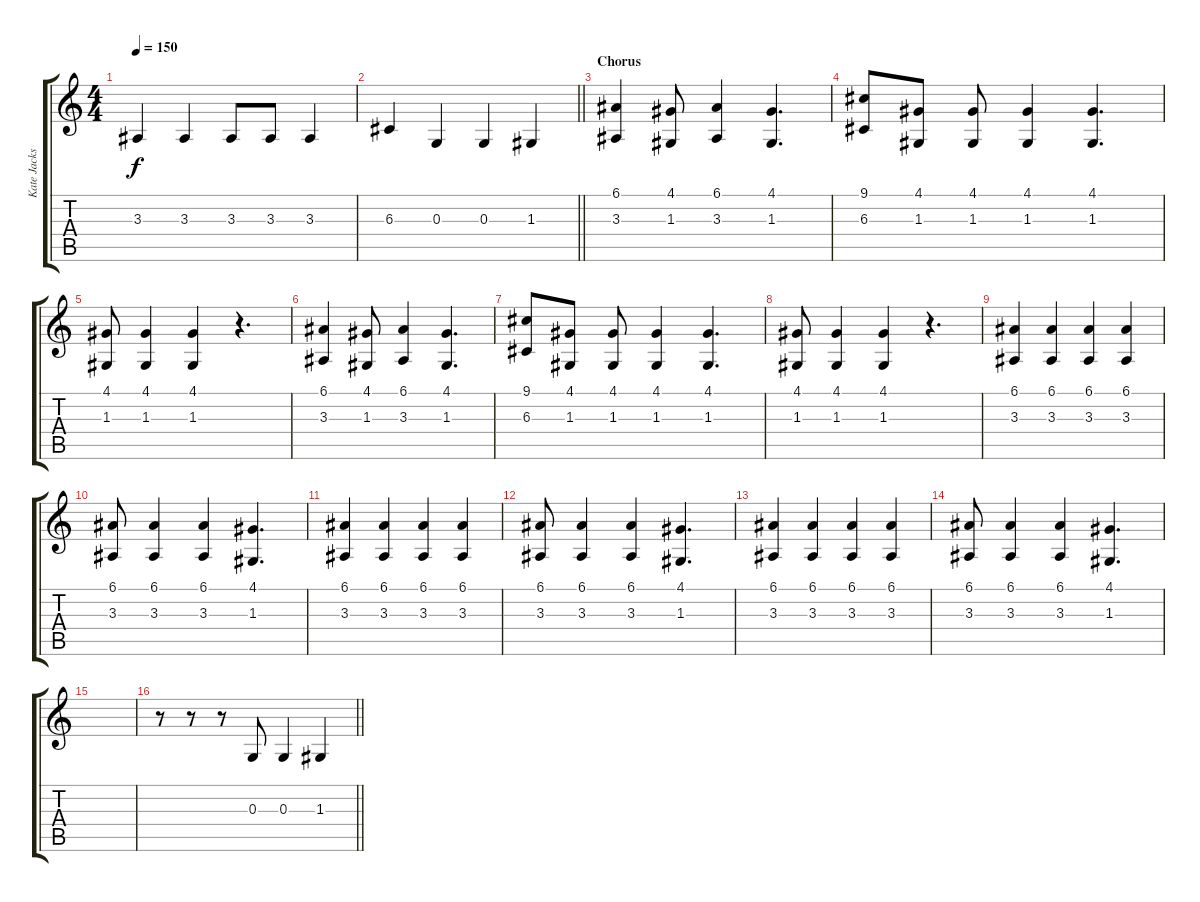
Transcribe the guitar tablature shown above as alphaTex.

\track ("Kate Jackson" "Kate Jacks") {instrument flute}
\staff {score tabs}
\tuning (E4 B3 G3 D3 A2 E2) {hide}
\ts (4 4)
\tempo 150
\clef g2
\ks c
3.3.4{dy f} 3.3.4 3.3.8 3.3.8 3.3.4 |
\barLineRight lightlight
6.3.4 0.3.4 0.3.4 1.3.4 |
\section ("" "Chorus")
(6.1 3.3).4 (4.1 1.3).8 (6.1 3.3).4 (4.1 1.3).4{d} |
(9.1 6.3).8 (4.1 1.3).8 (4.1 1.3).8 (4.1 1.3).4 (4.1 1.3).4{d} |
(4.1 1.3).8 (4.1 1.3).4 (4.1 1.3).4 r.4{d} |
(6.1 3.3).4 (4.1 1.3).8 (6.1 3.3).4 (4.1 1.3).4{d} |
(9.1 6.3).8 (4.1 1.3).8 (4.1 1.3).8 (4.1 1.3).4 (4.1 1.3).4{d} |
(4.1 1.3).8 (4.1 1.3).4 (4.1 1.3).4 r.4{d} |
(6.1 3.3).4 (6.1 3.3).4 (6.1 3.3).4 (6.1 3.3).4 |
(6.1 3.3).8 (6.1 3.3).4 (6.1 3.3).4 (4.1 1.3).4{d} |
(6.1 3.3).4 (6.1 3.3).4 (6.1 3.3).4 (6.1 3.3).4 |
(6.1 3.3).8 (6.1 3.3).4 (6.1 3.3).4 (4.1 1.3).4{d} |
(6.1 3.3).4 (6.1 3.3).4 (6.1 3.3).4 (6.1 3.3).4 |
(6.1 3.3).8 (6.1 3.3).4 (6.1 3.3).4 (4.1 1.3).4{d} |
|
\barLineRight lightlight
r.8 r.8 r.8 0.3.8 0.3.4 1.3.4
